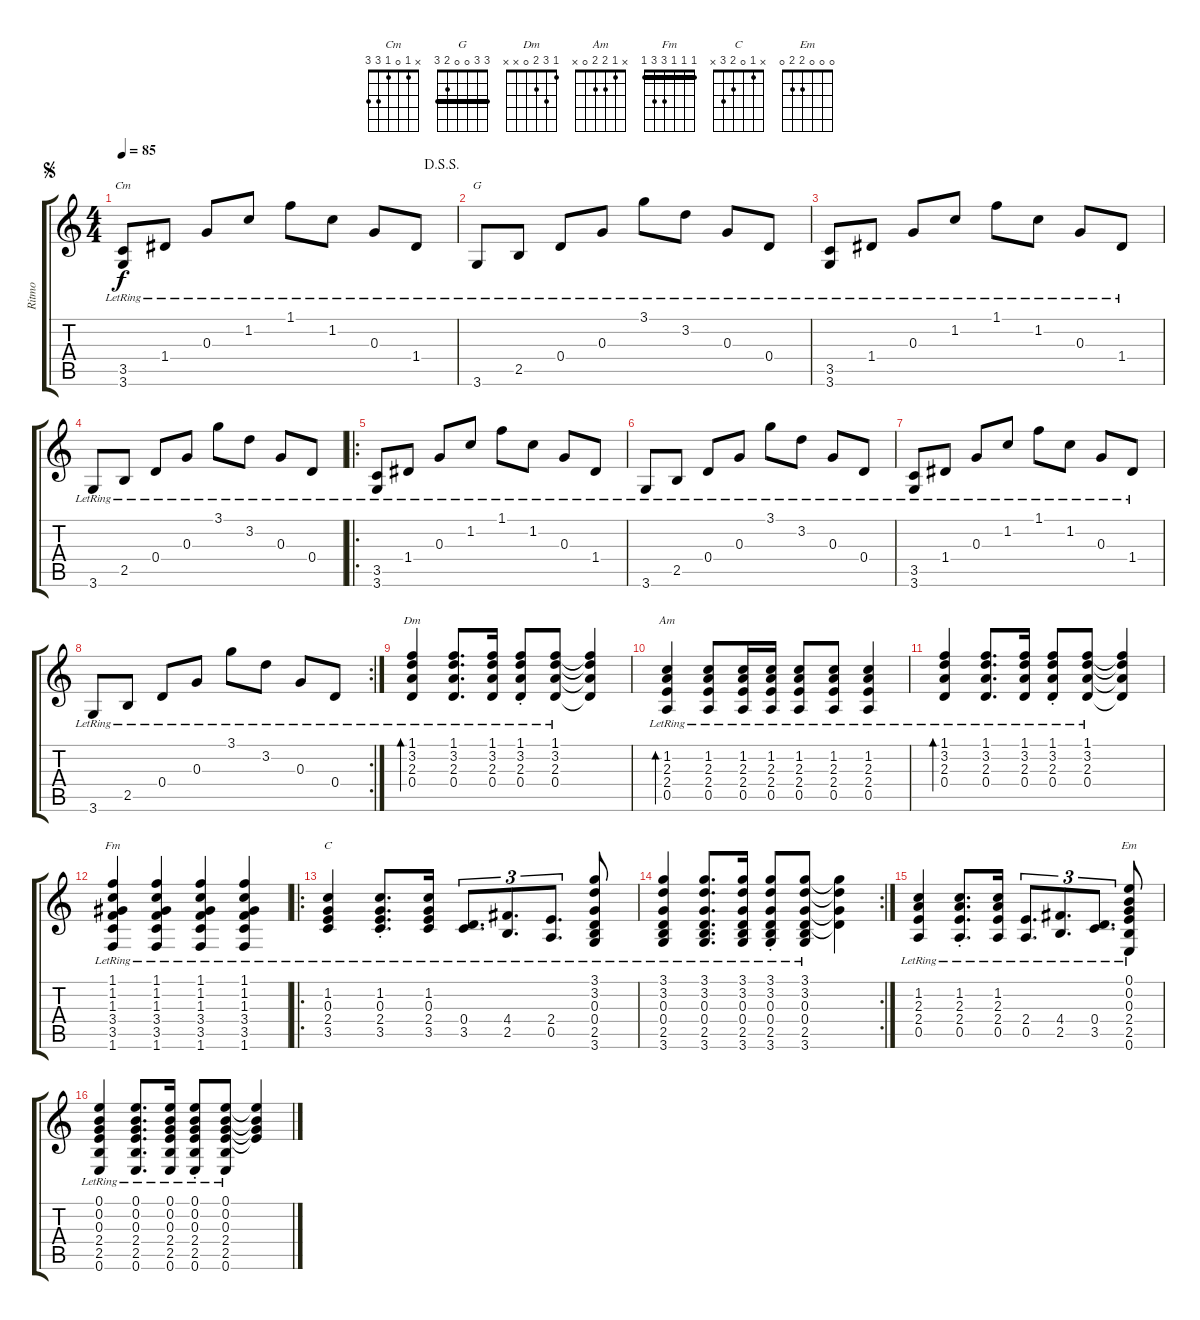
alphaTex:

\track ("Ritmo" "Ritmo") {instrument acousticguitarsteel}
\staff {score tabs}
\tuning (E4 B3 G3 D3 A2 E2) {hide}
\chord ("Cm" x 1 0 1 3 3)
\chord ("G" 3 3 0 0 2 3) {barre 3}
\chord ("Dm" 1 3 2 0 x x)
\chord ("Am" x 1 2 2 0 x)
\chord ("Fm" 1 1 1 3 3 1) {barre 1}
\chord ("C" x 1 0 2 3 x)
\chord ("Em" 0 0 0 2 2 0)
\ts (4 4)
\jump segno
\jump dalsegnosegno
\tempo 85
\clef g2
\ks c
(3.5{lr} 3.6{lr}).8{ch "Cm" dy f instrument acousticguitarsteel} 1.4{lr}.8 0.3{lr}.8 1.2{lr}.8 1.1{lr}.8 1.2{lr}.8 0.3{lr}.8 1.4{lr}.8 |
3.6{lr}.8{ch "G"} 2.5{lr}.8 0.4{lr}.8 0.3{lr}.8 3.1{lr}.8 3.2{lr}.8 0.3{lr}.8 0.4{lr}.8 |
(3.5{lr} 3.6{lr}).8 1.4{lr}.8 0.3{lr}.8 1.2{lr}.8 1.1{lr}.8 1.2{lr}.8 0.3{lr}.8 1.4{lr}.8 |
3.6{lr}.8 2.5{lr}.8 0.4{lr}.8 0.3{lr}.8 3.1{lr}.8 3.2{lr}.8 0.3{lr}.8 0.4{lr}.8 |
\ro
(3.5{lr} 3.6{lr}).8 1.4{lr}.8 0.3{lr}.8 1.2{lr}.8 1.1{lr}.8 1.2{lr}.8 0.3{lr}.8 1.4{lr}.8 |
3.6{lr}.8 2.5{lr}.8 0.4{lr}.8 0.3{lr}.8 3.1{lr}.8 3.2{lr}.8 0.3{lr}.8 0.4{lr}.8 |
(3.5{lr} 3.6{lr}).8 1.4{lr}.8 0.3{lr}.8 1.2{lr}.8 1.1{lr}.8 1.2{lr}.8 0.3{lr}.8 1.4{lr}.8 |
\rc 2
3.6{lr}.8 2.5{lr}.8 0.4{lr}.8 0.3{lr}.8 3.1{lr}.8 3.2{lr}.8 0.3{lr}.8 0.4{lr}.8 |
(1.1{lr} 3.2{lr} 2.3{lr} 0.4{lr}).4{bd 60 ch "Dm"} (1.1{lr} 3.2{lr} 2.3{lr} 0.4{lr}).8{d} (1.1{lr} 3.2{lr} 2.3{lr} 0.4{lr}).16 (1.1{lr} 3.2{lr} 2.3{lr} 0.4{st lr}).8 (1.1{lr} 3.2{lr} 2.3{lr} 0.4{lr}).8 (1.1{t} 3.2{t} 2.3{t} 0.4{t}).4 |
(1.2{lr} 2.3{lr} 2.4{lr} 0.5{lr}).4{bd 120 ch "Am"} (1.2{lr} 2.3{lr} 2.4{lr} 0.5{lr}).8 (1.2{lr} 2.3{lr} 2.4{lr} 0.5{lr}).16 (1.2{lr} 2.3{lr} 2.4{lr} 0.5{lr}).16 (1.2{lr} 2.3{lr} 2.4{lr} 0.5{lr}).8 (1.2{lr} 2.3{lr} 2.4{lr} 0.5{lr}).8 (1.2{lr} 2.3{lr} 2.4{lr} 0.5{lr}).4 |
(1.1{lr} 3.2{lr} 2.3{lr} 0.4{lr}).4{bd 60} (1.1{lr} 3.2{lr} 2.3{lr} 0.4{lr}).8{d} (1.1{lr} 3.2{lr} 2.3{lr} 0.4{lr}).16 (1.1{lr} 3.2{lr} 2.3{lr} 0.4{st lr}).8 (1.1{lr} 3.2{lr} 2.3{lr} 0.4{lr}).8 (1.1{t} 3.2{t} 2.3{t} 0.4{t}).4 |
(1.1{lr} 1.2{lr} 1.3{lr} 3.4{lr} 3.5{lr} 1.6{lr}).4{ch "Fm"} (1.1{lr} 1.2{lr} 1.3{lr} 3.4{lr} 3.5{lr} 1.6{lr}).4 (1.1{lr} 1.2{lr} 1.3{lr} 3.4{lr} 3.5{lr} 1.6{lr}).4 (1.1{lr} 1.2{lr} 1.3{lr} 3.4{lr} 3.5{lr} 1.6{lr}).4 |
\ro
(1.2{lr} 0.3{lr} 2.4{lr} 3.5{lr}).4{ch "C"} (1.2{lr} 0.3{st lr} 2.4{lr} 3.5{lr}).8{d} (1.2{lr} 0.3{lr} 2.4{lr} 3.5{lr}).16 (0.4{lr} 3.5{lr}).8{d tu (3 2)} (4.4{lr} 2.5{lr}).8{d tu (3 2)} (2.4{lr} 0.5{lr}).8{d tu (3 2)} (3.1{lr} 3.2{lr} 0.3{lr} 0.4{lr} 2.5{lr} 3.6{lr}).8 |
\rc 2
(3.1{lr} 3.2{lr} 0.3{lr} 0.4{lr} 2.5{lr} 3.6{lr}).4 (3.1{lr} 3.2{lr} 0.3{lr} 0.4{lr} 2.5{lr} 3.6{lr}).8{d} (3.1{lr} 3.2{lr} 0.3{lr} 0.4{lr} 2.5{lr} 3.6{lr}).16 (3.1{lr} 3.2{lr} 0.3{lr} 0.4{st lr} 2.5{lr} 3.6{lr}).8 (3.1{lr} 3.2{lr} 0.3{lr} 0.4{lr} 2.5{lr} 3.6{lr}).8 (3.1{t} 3.2{t} 0.3{t} 0.4{t}).4 |
(1.2{lr} 2.3{lr} 2.4{lr} 0.5{lr}).4 (1.2{lr} 2.3{st lr} 2.4{lr} 0.5{lr}).8{d} (1.2{lr} 2.3{lr} 2.4{lr} 0.5{lr}).16 (2.4{lr} 0.5{lr}).8{d tu (3 2)} (4.4{lr} 2.5{lr}).8{d tu (3 2)} (0.4{lr} 3.5{lr}).8{d tu (3 2)} (0.1{lr} 0.2{lr} 0.3{lr} 2.4{lr} 2.5{lr} 0.6{lr}).8{ch "Em"} |
(0.1{lr} 0.2{lr} 0.3{lr} 2.4{lr} 2.5{lr} 0.6{lr}).4 (0.1{lr} 0.2{lr} 0.3{lr} 2.4{lr} 2.5{lr} 0.6{lr}).8{d} (0.1{lr} 0.2{lr} 0.3{lr} 2.4{lr} 2.5{lr} 0.6{lr}).16 (0.1{lr} 0.2{lr} 0.3{lr} 2.4{st lr} 2.5{lr} 0.6{lr}).8 (0.1{lr} 0.2{lr} 0.3{lr} 2.4{lr} 2.5{lr} 0.6{lr}).8 (0.1{t} 0.2{t} 0.3{t} 2.4{t}).4
